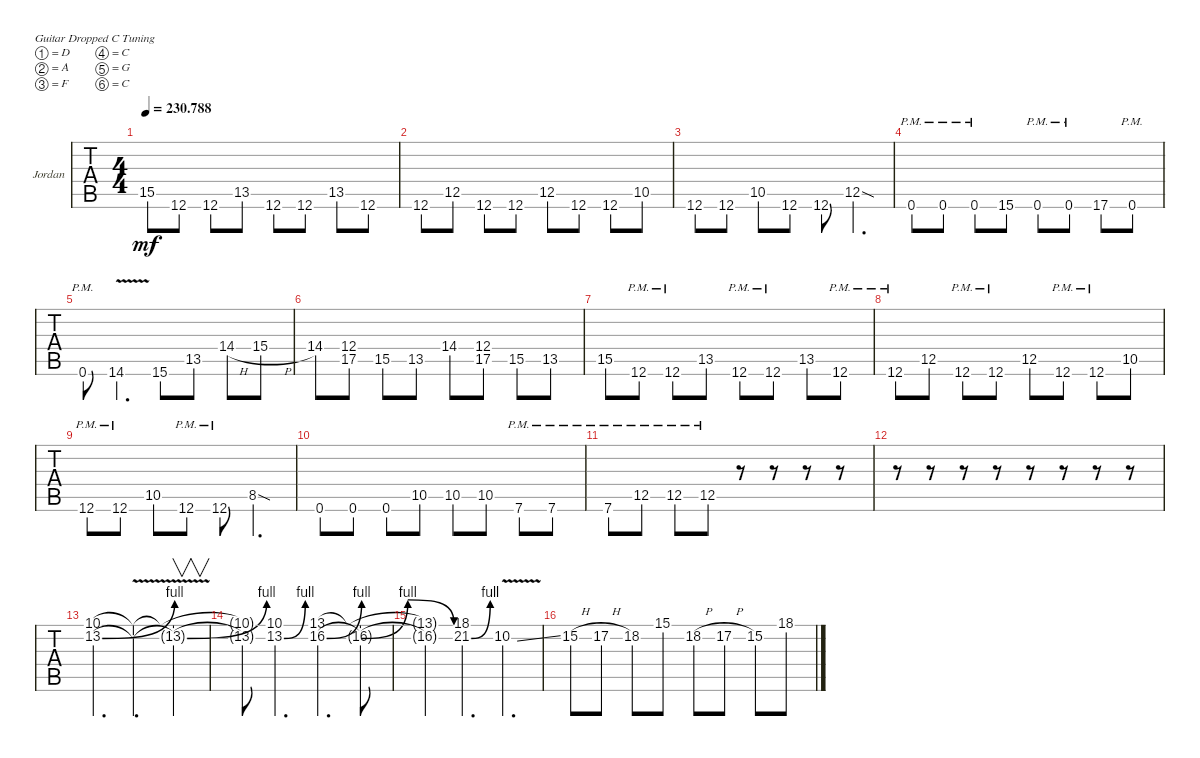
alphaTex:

\bracketExtendMode groupsimilarinstruments
\firstSystemTrackNameOrientation horizontal
\otherSystemsTrackNameOrientation horizontal
\track ("Jid-Lee" "Jordan") {instrument overdrivenguitar}
\staff {tabs}
\tuning (D4 A3 F3 C3 G2 C2)
\ts (4 4)
\tempo
230.788
\accidentals auto
\clef g2
\ottava regular
\simile none
\ks c
15.5.8{dy mf} 12.6.8 12.6.8 13.5.8 12.6.8 12.6.8 13.5.8 12.6.8 |
12.6.8 12.5.8 12.6.8 12.6.8 12.5.8 12.6.8 12.6.8 10.5.8 |
12.6.8 12.6.8 10.5.8 12.6.8 12.6.8 12.5{sod}.4{d} |
0.6{pm}.8 0.6{pm}.8 0.6{pm}.8 15.6.8 0.6{pm}.8 0.6{pm}.8 17.6.8 0.6{pm}.8 |
0.6{pm}.8 14.6{v}.4{d} 15.6.8 13.5.8 14.4{h}.8 15.4{h}.8 |
14.4.8 (17.5 12.4).8 15.5.8 13.5.8 14.4.8 (17.5 12.4).8 15.5.8 13.5.8 |
15.5.8 12.6{pm}.8 12.6{pm}.8 13.5.8 12.6{pm}.8 12.6{pm}.8 13.5.8 12.6{pm}.8 |
12.6{pm}.8 12.5.8 12.6{pm}.8 12.6{pm}.8 12.5.8 12.6{pm}.8 12.6{pm}.8 10.5.8 |
12.6{pm}.8 12.6{pm}.8 10.5.8 12.6{pm}.8 12.6{pm}.8 8.5{sod}.4{d} |
0.6.8 0.6.8 0.6.8 10.5.8 10.5.8 10.5.8 7.6{pm}.8 7.6{pm}.8 |
7.6{pm}.8 12.5{pm}.8 12.5{pm}.8 12.5{pm}.8 r.8 r.8 r.8 r.8 |
r.8 r.8 r.8 r.8 r.8 r.8 r.8 r.8 |
(10.1 13.2{be (bend 0 0 10.799999999999999 4)}).4{d} (10.1{v t} 13.2{t}).4{d} (10.1{t} 13.2{be (bend 0 0 10.799999999999999 4) t}).4{v} |
(10.1{t} 13.2{t}).8 (10.1 13.2{be (bend 0 0 10.799999999999999 4)}).4{d} (16.2{be (bend 0 0 9.6 4)} 13.1).4{d} (16.2{be (bendrelease 0 0 15 4 29.4 4 55.8 0) t} 13.1{t}).8 |
(16.2{t} 13.1{t}).4 (18.1 21.2{be (bend 0 0 10.2 4)}).4{d} 10.2{v ss}.4{d} |
15.2{h}.8 17.2{h}.8 18.2.8 15.1.8 18.2{h}.8 17.2{h}.8 15.2.8 18.1{h}.8
